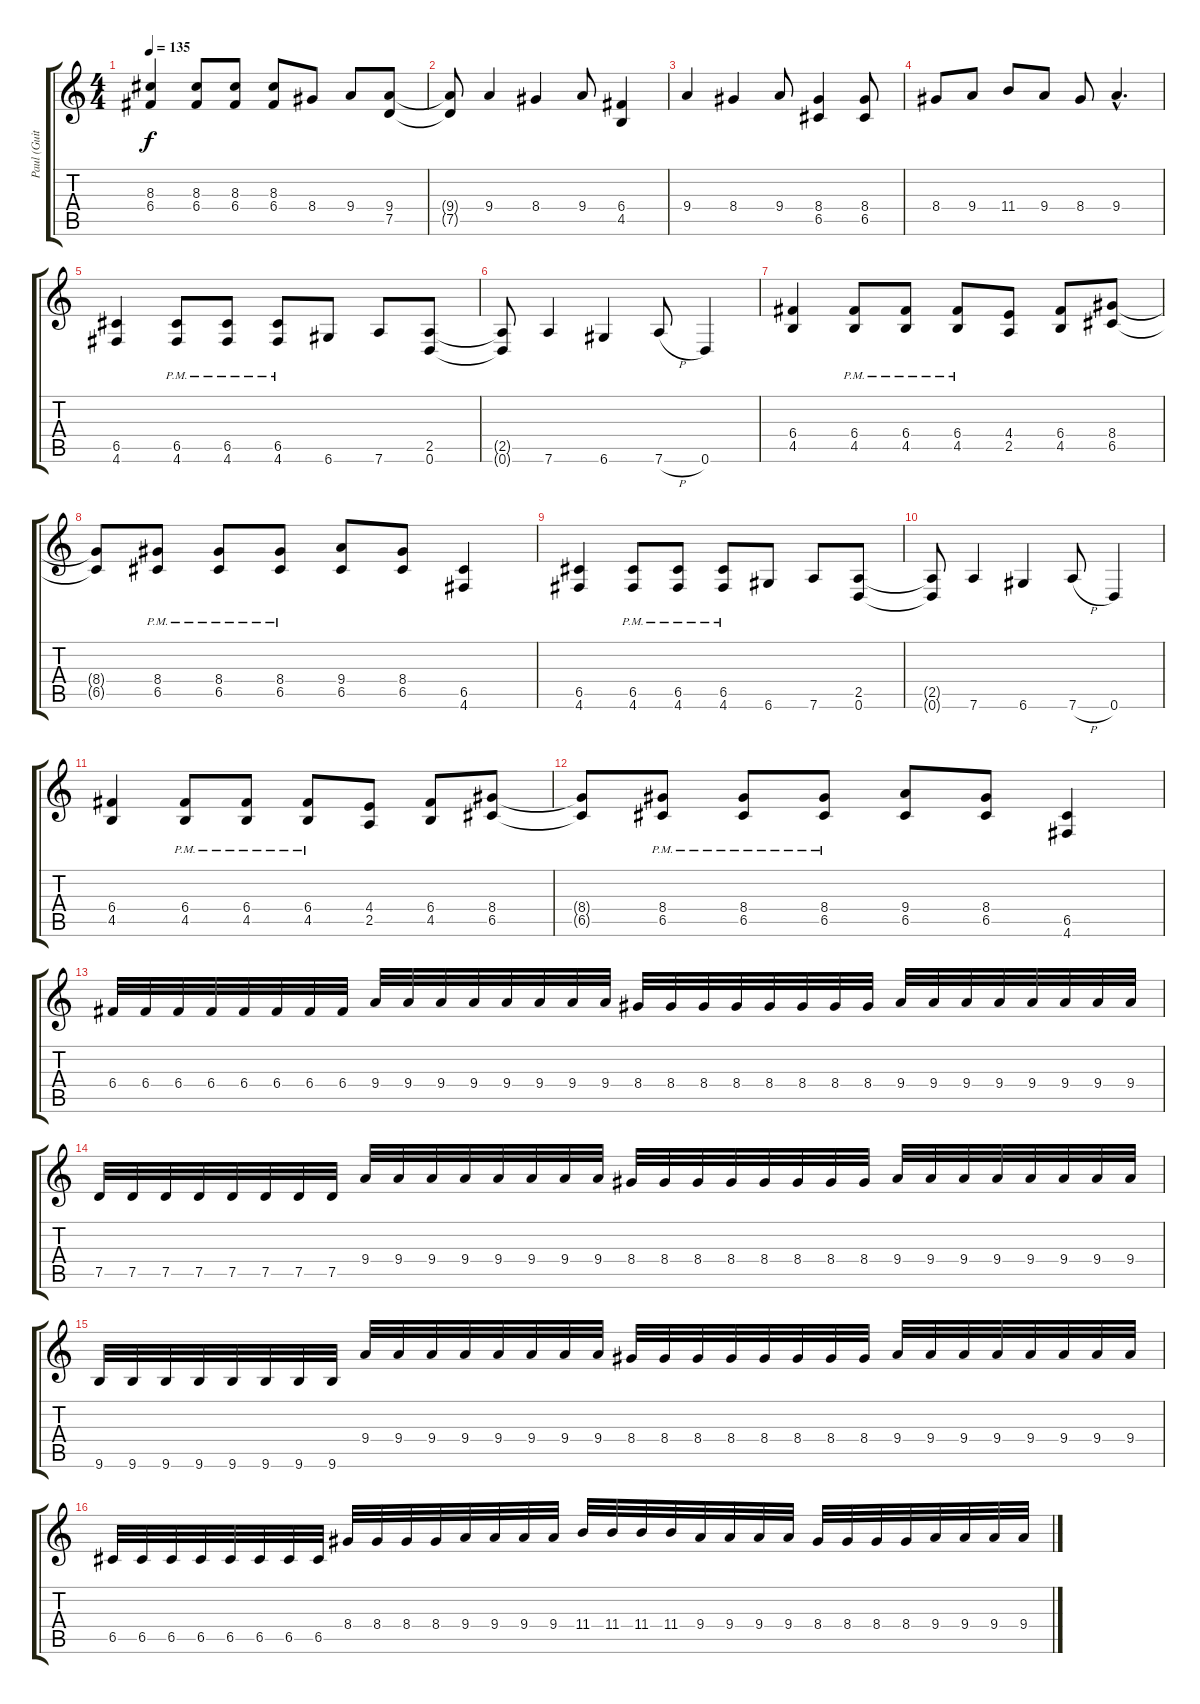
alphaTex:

\track ("Paul (Guitar)" "Paul (Guit") {instrument distortionguitar}
\staff {score tabs}
\tuning (D4 A3 F3 C3 G2 D2) {hide}
\ts (4 4)
\tempo 135
\clef g2
\ks c
(8.3 6.4).4{dy f} (8.3 6.4).8 (8.3 6.4).8 (8.3 6.4).8 8.4.8 9.4.8 (9.4 7.5).8 |
(9.4{t} 7.5{t}).8 9.4.4 8.4.4 9.4.8 (6.4 4.5).4 |
9.4.4 8.4.4 9.4.8 (8.4 6.5).4 (8.4 6.5).8 |
8.4.8 9.4.8 11.4.8 9.4.8 8.4.8 9.4{hac}.4{d} |
(6.5 4.6).4 (6.5{pm} 4.6).8 (6.5{pm} 4.6).8 (6.5{pm} 4.6).8 6.6.8 7.6.8 (2.5 0.6).8 |
(2.5{t} 0.6{t}).8 7.6.4 6.6.4 7.6{h}.8 0.6.4 |
(6.4 4.5).4 (6.4{pm} 4.5).8 (6.4{pm} 4.5).8 (6.4{pm} 4.5).8 (4.4 2.5).8 (6.4 4.5).8 (8.4 6.5).8 |
(8.4{t} 6.5{t}).8 (8.4{pm} 6.5).8 (8.4{pm} 6.5).8 (8.4{pm} 6.5).8 (9.4 6.5).8 (8.4 6.5).8 (6.5 4.6).4 |
(6.5 4.6).4 (6.5{pm} 4.6).8 (6.5{pm} 4.6).8 (6.5{pm} 4.6).8 6.6.8 7.6.8 (2.5 0.6).8 |
(2.5{t} 0.6{t}).8 7.6.4 6.6.4 7.6{h}.8 0.6.4 |
(6.4 4.5).4 (6.4{pm} 4.5).8 (6.4{pm} 4.5).8 (6.4{pm} 4.5).8 (4.4 2.5).8 (6.4 4.5).8 (8.4 6.5).8 |
(8.4{t} 6.5{t}).8 (8.4{pm} 6.5).8 (8.4{pm} 6.5).8 (8.4{pm} 6.5).8 (9.4 6.5).8 (8.4 6.5).8 (6.5 4.6).4 |
6.4.32 6.4.32 6.4.32 6.4.32 6.4.32 6.4.32 6.4.32 6.4.32 9.4.32 9.4.32 9.4.32 9.4.32 9.4.32 9.4.32 9.4.32 9.4.32 8.4.32 8.4.32 8.4.32 8.4.32 8.4.32 8.4.32 8.4.32 8.4.32 9.4.32 9.4.32 9.4.32 9.4.32 9.4.32 9.4.32 9.4.32 9.4.32 |
7.5.32 7.5.32 7.5.32 7.5.32 7.5.32 7.5.32 7.5.32 7.5.32 9.4.32 9.4.32 9.4.32 9.4.32 9.4.32 9.4.32 9.4.32 9.4.32 8.4.32 8.4.32 8.4.32 8.4.32 8.4.32 8.4.32 8.4.32 8.4.32 9.4.32 9.4.32 9.4.32 9.4.32 9.4.32 9.4.32 9.4.32 9.4.32 |
9.6.32 9.6.32 9.6.32 9.6.32 9.6.32 9.6.32 9.6.32 9.6.32 9.4.32 9.4.32 9.4.32 9.4.32 9.4.32 9.4.32 9.4.32 9.4.32 8.4.32 8.4.32 8.4.32 8.4.32 8.4.32 8.4.32 8.4.32 8.4.32 9.4.32 9.4.32 9.4.32 9.4.32 9.4.32 9.4.32 9.4.32 9.4.32 |
6.5.32 6.5.32 6.5.32 6.5.32 6.5.32 6.5.32 6.5.32 6.5.32 8.4.32 8.4.32 8.4.32 8.4.32 9.4.32 9.4.32 9.4.32 9.4.32 11.4.32 11.4.32 11.4.32 11.4.32 9.4.32 9.4.32 9.4.32 9.4.32 8.4.32 8.4.32 8.4.32 8.4.32 9.4.32 9.4.32 9.4.32 9.4.32
